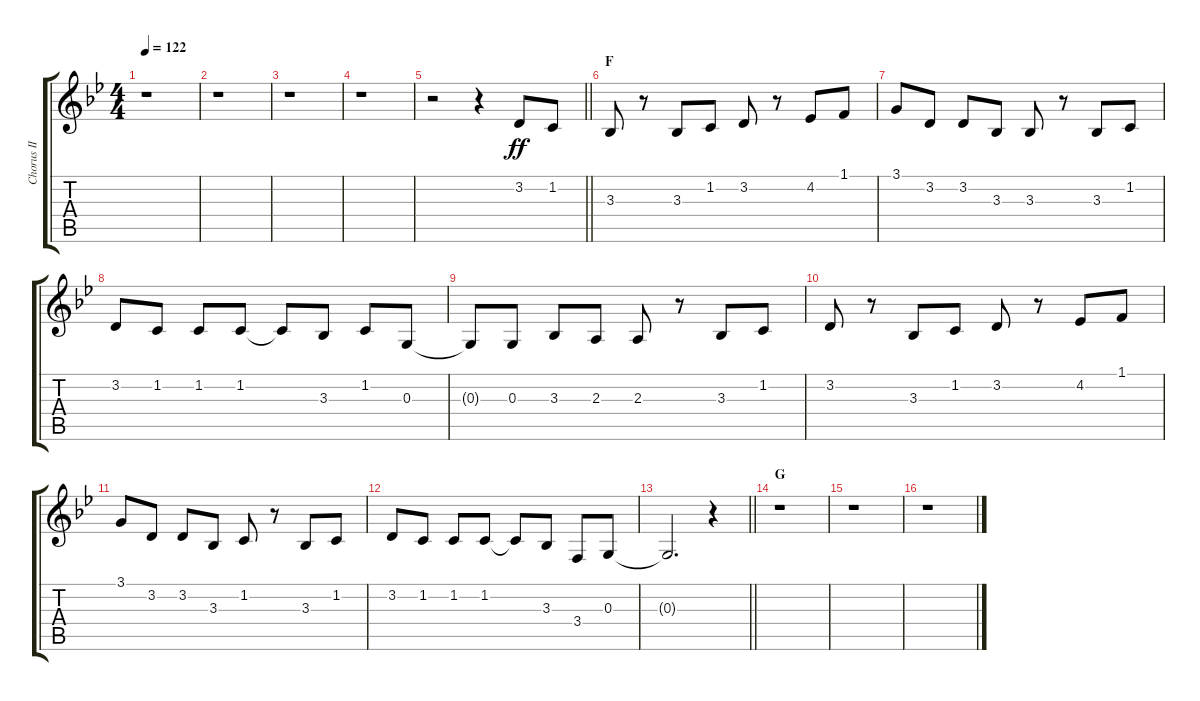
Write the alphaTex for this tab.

\track ("Chorus II" "Chorus II") {instrument voiceoohs}
\staff {score tabs}
\tuning (E4 B3 G3 D3 A2 E2) {hide}
\ts (4 4)
\tempo 122
\clef g2
\ks bb
r.1{dy ff} |
r.1 |
r.1 |
r.1 |
\barLineRight lightlight
r.2 r.4 3.2.8 1.2.8 |
\section ("" "F")
3.3.8 r.8 3.3.8 1.2.8 3.2.8 r.8 4.2.8 1.1.8 |
3.1.8 3.2.8 3.2.8 3.3.8 3.3.8 r.8 3.3.8 1.2.8 |
3.2.8 1.2.8 1.2.8 1.2.8 1.2{t}.8 3.3.8 1.2.8 0.3.8 |
0.3{t}.8 0.3.8 3.3.8 2.3.8 2.3.8 r.8 3.3.8 1.2.8 |
3.2.8 r.8 3.3.8 1.2.8 3.2.8 r.8 4.2.8 1.1.8 |
3.1.8 3.2.8 3.2.8 3.3.8 1.2.8 r.8 3.3.8 1.2.8 |
3.2.8 1.2.8 1.2.8 1.2.8 1.2{t}.8 3.3.8 3.4.8 0.3.8 |
\barLineRight lightlight
0.3{t}.2{d} r.4 |
\section ("" "G")
r.1 |
r.1 |
r.1
